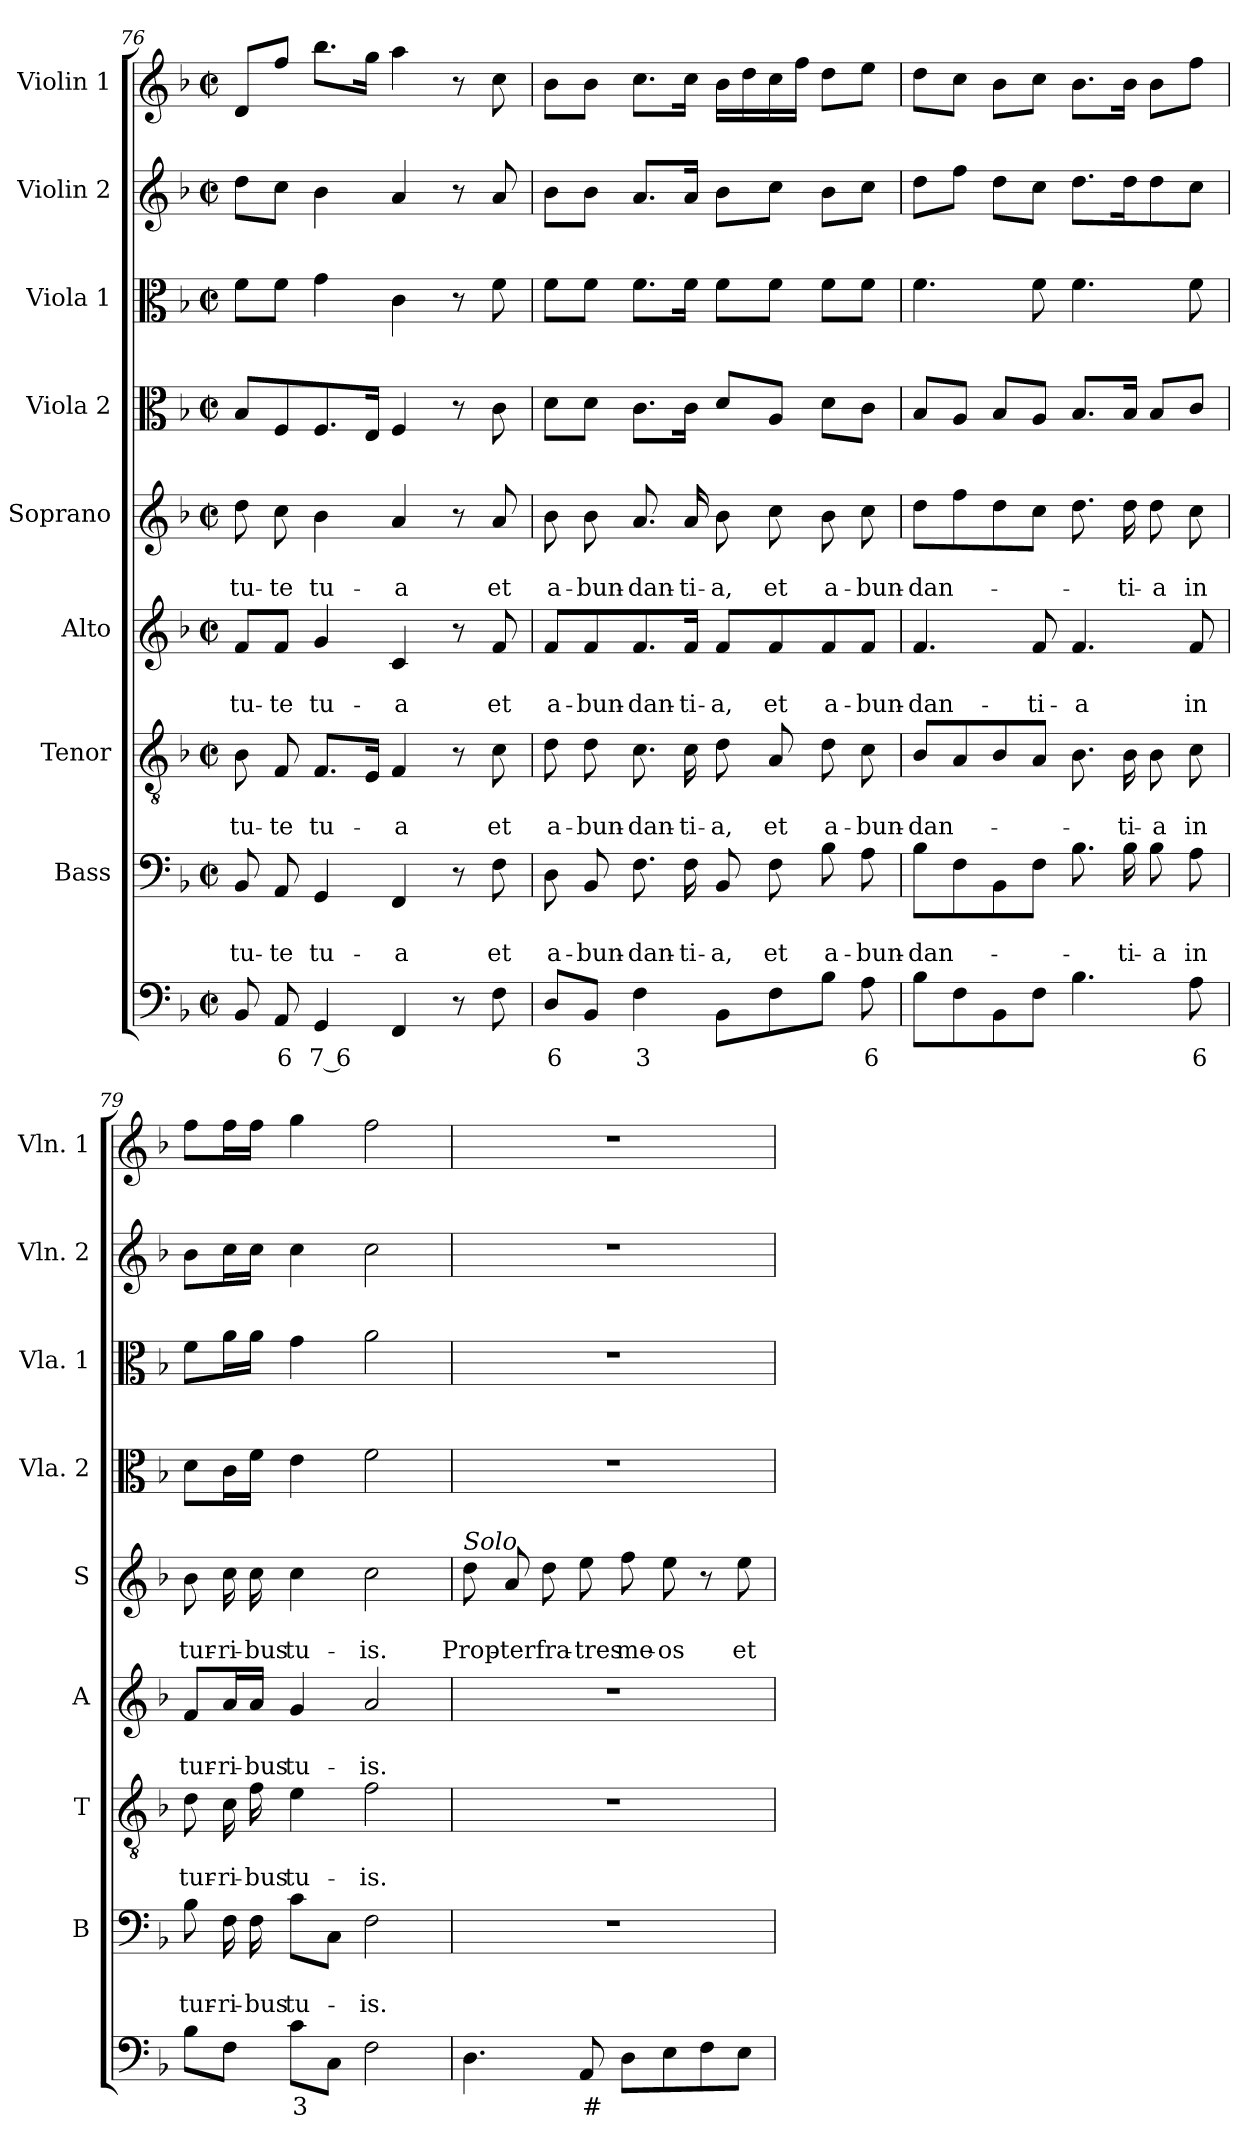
**kern	**text	**kern	**text	**text	**kern	**text	**text	**kern	**text	**text	**kern	**text	**text	**kern	**kern	**kern	**kern
*part9	*part9	*part8	*part8	*part8	*part7	*part7	*part7	*part6	*part6	*part6	*part5	*part5	*part5	*part4	*part3	*part2	*part1
*staff9	*staff9	*staff8	*staff8	*staff8	*staff7	*staff7	*staff7	*staff6	*staff6	*staff6	*staff5	*staff5	*staff5	*staff4	*staff3	*staff2	*staff1
*	*	*I"Bass	*	*	*I"Tenor	*	*	*I"Alto	*	*	*I"Soprano	*	*	*I"Viola 2	*I"Viola 1	*I"Violin 2	*I"Violin 1
*	*	*I'B	*	*	*I'T	*	*	*I'A	*	*	*I'S	*	*	*I'Vla. 2	*I'Vla. 1	*I'Vln. 2	*I'Vln. 1
*clefF4	*	*clefF4	*	*	*clefGv2	*	*	*clefG2	*	*	*clefG2	*	*	*clefC3	*clefC3	*clefG2	*clefG2
*k[b-]	*	*k[b-]	*	*	*k[b-]	*	*	*k[b-]	*	*	*k[b-]	*	*	*k[b-]	*k[b-]	*k[b-]	*k[b-]
*F:	*	*F:	*	*	*F:	*	*	*F:	*	*	*F:	*	*	*F:	*F:	*F:	*F:
*M2/2	*	*M2/2	*	*	*M2/2	*	*	*M2/2	*	*	*M2/2	*	*	*M2/2	*M2/2	*M2/2	*M2/2
*met(c|)	*	*met(c|)	*	*	*met(c|)	*	*	*met(c|)	*	*	*met(c|)	*	*	*met(c|)	*met(c|)	*met(c|)	*met(c|)
=76	=76	=76	=76	=76	=76	=76	=76	=76	=76	=76	=76	=76	=76	=76	=76	=76	=76
!	!	!	!	!LO:LY:b	!	!	!LO:LY:b	!	!	!LO:LY:b	!	!	!LO:LY:b	!	!	!	!
8BB-/	.	8BB-/	.	-tu-	8B-\	.	-tu-	8f/L	.	-tu-	8dd\	.	-tu-	8B-/L	8f\L	8dd\L	8d/L
!	!LO:LY:b	!	!	!LO:LY:b	!	!	!LO:LY:b	!	!	!LO:LY:b	!	!	!LO:LY:b	!	!	!	!
8AA/	6	8AA/	.	-te	8F/	.	-te	8f/J	.	-te	8cc\	.	-te	8F/	8f\J	8cc\J	8ff/J
!	!LO:LY:b	!	!	!LO:LY:b	!	!	!LO:LY:b	!	!	!LO:LY:b	!	!	!LO:LY:b	!	!	!	!
4GG/	7 6	4GG/	.	tu-	8.F/L	.	tu-	4g/	.	tu-	4b-\	.	tu-	8.F/	4g\	4b-\	8.bb-\L
.	.	.	.	.	16E/Jk	.	.	.	.	.	.	.	.	16E/Jk	.	.	16gg\Jk
!	!	!	!	!LO:LY:b	!	!	!LO:LY:b	!	!	!LO:LY:b	!	!	!LO:LY:b	!	!	!	!
4FF/	.	4FF/	.	-a	4F/	.	-a	4c/	.	-a	4a/	.	-a	4F/	4c\	4a/	4aa\
8r	.	8r	.	.	8r	.	.	8r	.	.	8r	.	.	8r	8r	8r	8r
!	!	!	!	!LO:LY:b	!	!	!LO:LY:b	!	!	!LO:LY:b	!	!	!LO:LY:b	!	!	!	!
8F\	.	8F\	.	et	8c\	.	et	8f/	.	et	8a/	.	et	8c\	8f\	8a/	8cc\
=77	=77	=77	=77	=77	=77	=77	=77	=77	=77	=77	=77	=77	=77	=77	=77	=77	=77
!	!LO:LY:b	!	!	!LO:LY:b	!	!	!LO:LY:b	!	!	!LO:LY:b	!	!	!LO:LY:b	!	!	!	!
8D/L	6	8D\	.	a-	8d\	.	a-	8f/L	.	a-	8b-\	.	a-	8d\L	8f\L	8b-\L	8b-\L
!	!	!	!	!LO:LY:b	!	!	!LO:LY:b	!	!	!LO:LY:b	!	!	!LO:LY:b	!	!	!	!
8BB-/J	.	8BB-/	.	-bun-	8d\	.	-bun-	8f/	.	-bun-	8b-\	.	-bun-	8d\J	8f\J	8b-\J	8b-\J
!	!LO:LY:b	!	!	!LO:LY:b	!	!	!LO:LY:b	!	!	!LO:LY:b	!	!	!LO:LY:b	!	!	!	!
4F\	3	8.F\	.	-dan-	8.c\	.	-dan-	8.f/	.	-dan-	8.a/	.	-dan-	8.c\L	8.f\L	8.a/L	8.cc\L
!	!	!	!	!LO:LY:b	!	!	!LO:LY:b	!	!	!LO:LY:b	!	!	!LO:LY:b	!	!	!	!
.	.	16F\	.	-ti-	16c\	.	-ti-	16f/Jk	.	-ti-	16a/	.	-ti-	16c\Jk	16f\Jk	16a/Jk	16cc\Jk
!	!	!	!	!LO:LY:b	!	!	!LO:LY:b	!	!	!LO:LY:b	!	!	!LO:LY:b	!	!	!	!
8BB-\L	.	8BB-/	.	-a,	8d\	.	-a,	8f/L	.	-a,	8b-\	.	-a,	8d/L	8f\L	8b-\L	16b-\LL
.	.	.	.	.	.	.	.	.	.	.	.	.	.	.	.	.	16dd\
!	!	!	!	!LO:LY:b	!	!	!LO:LY:b	!	!	!LO:LY:b	!	!	!LO:LY:b	!	!	!	!
8F\	.	8F\	.	et	8A/	.	et	8f/	.	et	8cc\	.	et	8A/J	8f\J	8cc\J	16cc\
.	.	.	.	.	.	.	.	.	.	.	.	.	.	.	.	.	16ff\JJ
!	!	!	!	!LO:LY:b	!	!	!LO:LY:b	!	!	!LO:LY:b	!	!	!LO:LY:b	!	!	!	!
8B-\J	.	8B-\	.	a-	8d\	.	a-	8f/	.	a-	8b-\	.	a-	8d\L	8f\L	8b-\L	8dd\L
!	!LO:LY:b	!	!	!LO:LY:b	!	!	!LO:LY:b	!	!	!LO:LY:b	!	!	!LO:LY:b	!	!	!	!
8A\	6	8A\	.	-bun-	8c\	.	-bun-	8f/J	.	-bun-	8cc\	.	-bun-	8c\J	8f\J	8cc\J	8ee\J
!!LO:PB:g=z
=78	=78	=78	=78	=78	=78	=78	=78	=78	=78	=78	=78	=78	=78	=78	=78	=78	=78
!	!	!	!	!LO:LY:b	!	!	!LO:LY:b	!	!	!LO:LY:b	!	!	!LO:LY:b	!	!	!	!
8B-\L	.	8B-\L	.	-dan-	8B-/L	.	-dan-	4.f/	.	-dan-	8dd\L	.	-dan-	8B-/L	4.f\	8dd\L	8dd\L
8F\	.	8F\	.	.	8A/	.	.	.	.	.	8ff\	.	.	8A/J	.	8ff\J	8cc\J
8BB-\	.	8BB-\	.	.	8B-/	.	.	.	.	.	8dd\	.	.	8B-/L	.	8dd\L	8b-\L
!	!	!	!	!	!	!	!	!	!	!LO:LY:b	!	!	!	!	!	!	!
8F\J	.	8F\J	.	.	8A/J	.	.	8f/	.	-ti-	8cc\J	.	.	8A/J	8f\	8cc\J	8cc\J
!	!	!	!	!	!	!	!	!	!	!LO:LY:b	!	!	!	!	!	!	!
4.B-\	.	8.B-\	.	.	8.B-\	.	.	4.f/	.	-a	8.dd\	.	.	8.B-/L	4.f\	8.dd\L	8.b-\L
!	!	!	!	!LO:LY:b	!	!	!LO:LY:b	!	!	!	!	!	!LO:LY:b	!	!	!	!
.	.	16B-\	.	-ti-	16B-\	.	-ti-	.	.	.	16dd\	.	-ti-	16B-/Jk	.	16dd\k	16b-\Jk
!	!	!	!	!LO:LY:b	!	!	!LO:LY:b	!	!	!	!	!	!LO:LY:b	!	!	!	!
.	.	8B-\	.	-a	8B-\	.	-a	.	.	.	8dd\	.	-a	8B-/L	.	8dd\	8b-\L
!	!LO:LY:b	!	!	!LO:LY:b	!	!	!LO:LY:b	!	!	!LO:LY:b	!	!	!LO:LY:b	!	!	!	!
8A\	6	8A\	.	in	8c\	.	in	8f/	.	in	8cc\	.	in	8c/J	8f\	8cc\J	8ff\J
=79	=79	=79	=79	=79	=79	=79	=79	=79	=79	=79	=79	=79	=79	=79	=79	=79	=79
!	!	!	!	!LO:LY:b	!	!	!LO:LY:b	!	!	!LO:LY:b	!	!	!LO:LY:b	!	!	!	!
8B-\L	.	8B-\	.	tur-	8d\	.	tur-	8f/L	.	tur-	8b-\	.	tur-	8d\L	8f\L	8b-\L	8ff\L
!	!	!	!	!LO:LY:b	!	!	!LO:LY:b	!	!	!LO:LY:b	!	!	!LO:LY:b	!	!	!	!
8F\J	.	16F\	.	-ri-	16c\	.	-ri-	16a/L	.	-ri-	16cc\	.	-ri-	16c\L	16a\L	16cc\L	16ff\L
!	!	!	!	!LO:LY:b	!	!	!LO:LY:b	!	!	!LO:LY:b	!	!	!LO:LY:b	!	!	!	!
.	.	16F\	.	-bus	16f\	.	-bus	16a/JJ	.	-bus	16cc\	.	-bus	16f\JJ	16a\JJ	16cc\JJ	16ff\JJ
!	!LO:LY:b	!	!	!LO:LY:b	!	!	!LO:LY:b	!	!	!LO:LY:b	!	!	!LO:LY:b	!	!	!	!
8c\L	3	8c\L	.	tu-	4e\	.	tu-	4g/	.	tu-	4cc\	.	tu-	4e\	4g\	4cc\	4gg\
8C\J	.	8C\J	.	.	.	.	.	.	.	.	.	.	.	.	.	.	.
!	!	!	!	!LO:LY:b	!	!	!LO:LY:b	!	!	!LO:LY:b	!	!	!LO:LY:b	!	!	!	!
2F\	.	2F\	.	-is.	2f\	.	-is.	2a/	.	-is.	2cc\	.	-is.	2f\	2a\	2cc\	2ff\
=80	=80	=80	=80	=80	=80	=80	=80	=80	=80	=80	=80	=80	=80	=80	=80	=80	=80
!	!	!	!	!	!	!	!	!	!	!	!LO:TX:a:i:t=Solo	!	!	!	!	!	!
!	!	!	!	!	!	!	!	!	!	!	!	!	!LO:LY:b	!	!	!	!
4.D\	.	1r	.	.	1r	.	.	1r	.	.	8dd\	.	Prop-	1r	1r	1r	1r
!	!	!	!	!	!	!	!	!	!	!	!	!	!LO:LY:b	!	!	!	!
.	.	.	.	.	.	.	.	.	.	.	8a/	.	-ter	.	.	.	.
!	!	!	!	!	!	!	!	!	!	!	!	!	!LO:LY:b	!	!	!	!
.	.	.	.	.	.	.	.	.	.	.	8dd\	.	fra-	.	.	.	.
!	!LO:LY:b	!	!	!	!	!	!	!	!	!	!	!	!LO:LY:b	!	!	!	!
8AA/	#	.	.	.	.	.	.	.	.	.	8ee\	.	-tres	.	.	.	.
!	!	!	!	!	!	!	!	!	!	!	!	!	!LO:LY:b	!	!	!	!
8D\L	.	.	.	.	.	.	.	.	.	.	8ff\	.	me-	.	.	.	.
!	!	!	!	!	!	!	!	!	!	!	!	!	!LO:LY:b	!	!	!	!
8E\	.	.	.	.	.	.	.	.	.	.	8ee\	.	-os	.	.	.	.
8F\	.	.	.	.	.	.	.	.	.	.	8r	.	.	.	.	.	.
!	!	!	!	!	!	!	!	!	!	!	!	!	!LO:LY:b	!	!	!	!
8E\J	.	.	.	.	.	.	.	.	.	.	8ee\	.	et	.	.	.	.
=	=	=	=	=	=	=	=	=	=	=	=	=	=	=	=	=	=
*-	*-	*-	*-	*-	*-	*-	*-	*-	*-	*-	*-	*-	*-	*-	*-	*-	*-
